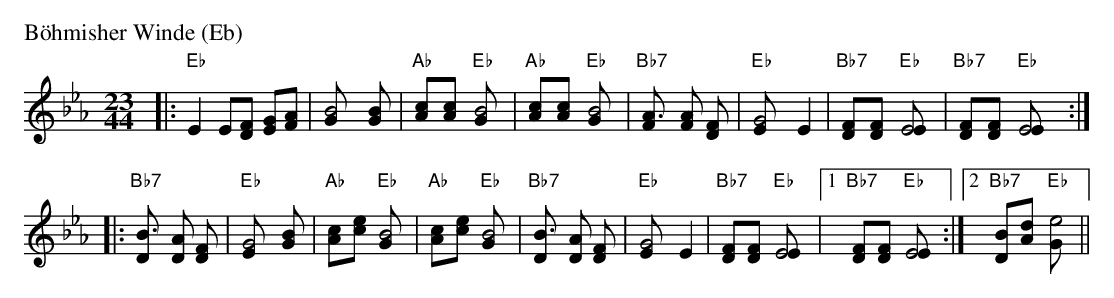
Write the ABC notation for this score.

X:1
P: B\"ohmisher Winde (Eb)
M: 23/44
L: 1/8
K: Eb
|: "Eb"E2E[FD] [GE][AF] | [B4G] [B2G] \
| "Ab"[c2A][c2A] "Eb"[B4G] | "Ab"[c2A][c2A] "Eb"[B4G] \
| "Bb7"[A3F] [AF] [F2D] | "Eb"[G4E] E2 \
| "Bb7"[F2D][F2D] "Eb"[E4E] | "Bb7"[F2D][F2D] "Eb"[E4E] :|
|: "Bb7"[B3D] [AD] [F2D] | "Eb"[G4E] [B2G] \
| "Ab"[c2A][e2c] "Eb"[B4G] | "Ab"[c2A][e2c] "Eb"[B4G] \
| "Bb7"[B3D] [AD] [F2D] | "Eb"[G4E] E2 \
| "Bb7"[F2D][F2D] "Eb"[E4E] |1 "Bb7"[F2D][F2D] "Eb"[E4E] :|2 "Bb7"[B2D][d2A] "Eb"[e4G] ||
